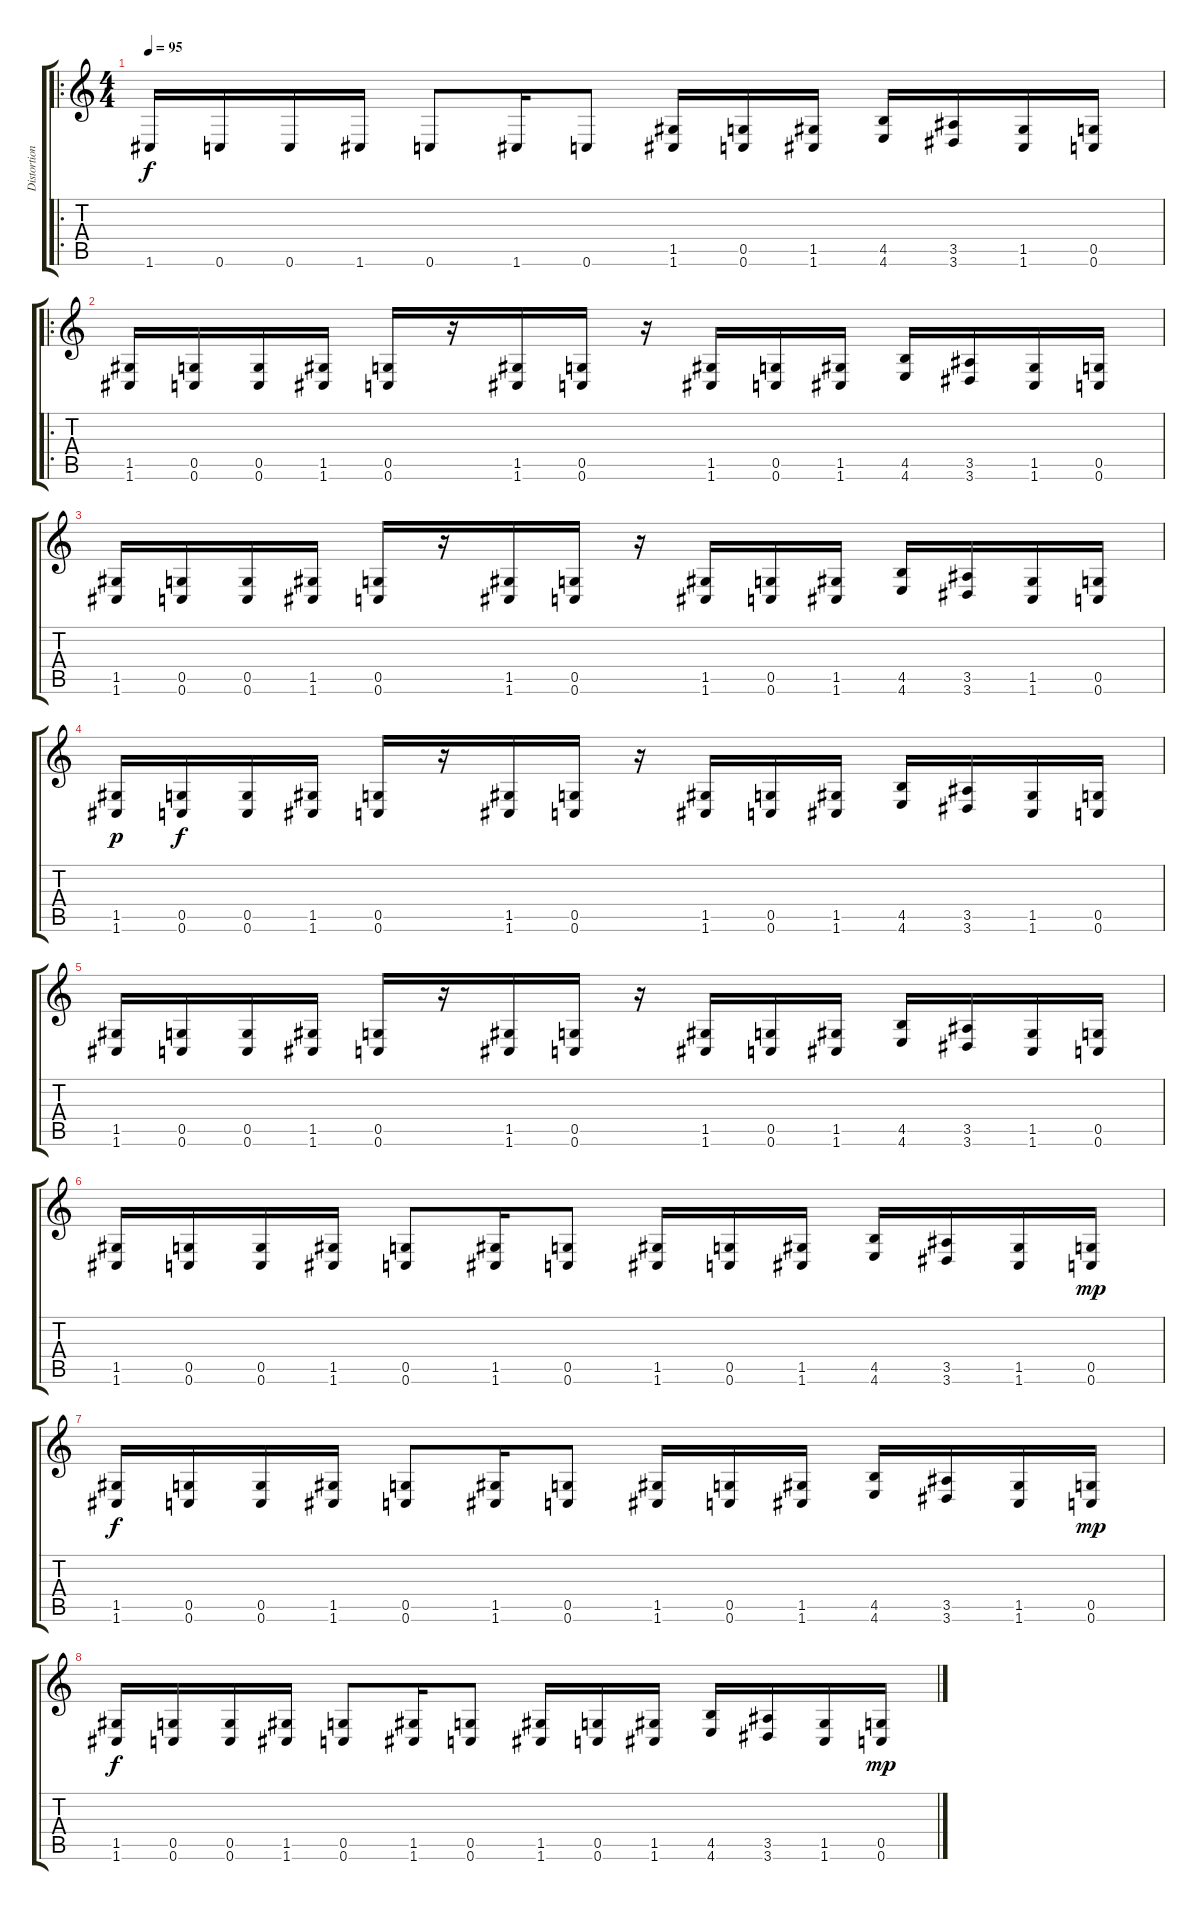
\track ("Distortion Guitar" "Distortion") {instrument distortionguitar}
\staff {score tabs}
\tuning (D4 A3 F3 C3 G2 C2) {hide}
\ro
\ts (4 4)
\tempo 95
\clef g2
\ks c
1.6.16{dy f} 0.6.16 0.6.16 1.6.16 0.6.8 1.6.16 0.6.8 (1.5 1.6).16 (0.5 0.6).16 (1.5 1.6).16 (4.5 4.6).16 (3.5 3.6).16 (1.5 1.6).16 (0.5 0.6).16 |
\ro
(1.5 1.6).16 (0.5 0.6).16 (0.5 0.6).16 (1.5 1.6).16 (0.5 0.6).16 r.16 (1.5 1.6).16 (0.5 0.6).16 r.16 (1.5 1.6).16 (0.5 0.6).16 (1.5 1.6).16 (4.5 4.6).16 (3.5 3.6).16 (1.5 1.6).16 (0.5 0.6).16 |
(1.5 1.6).16 (0.5 0.6).16 (0.5 0.6).16 (1.5 1.6).16 (0.5 0.6).16 r.16 (1.5 1.6).16 (0.5 0.6).16 r.16 (1.5 1.6).16 (0.5 0.6).16 (1.5 1.6).16 (4.5 4.6).16 (3.5 3.6).16 (1.5 1.6).16 (0.5 0.6).16 |
(1.5 1.6).16{dy p} (0.5 0.6).16{dy f} (0.5 0.6).16 (1.5 1.6).16 (0.5 0.6).16 r.16 (1.5 1.6).16 (0.5 0.6).16 r.16 (1.5 1.6).16 (0.5 0.6).16 (1.5 1.6).16 (4.5 4.6).16 (3.5 3.6).16 (1.5 1.6).16 (0.5 0.6).16 |
(1.5 1.6).16 (0.5 0.6).16 (0.5 0.6).16 (1.5 1.6).16 (0.5 0.6).16 r.16 (1.5 1.6).16 (0.5 0.6).16 r.16 (1.5 1.6).16 (0.5 0.6).16 (1.5 1.6).16 (4.5 4.6).16 (3.5 3.6).16 (1.5 1.6).16 (0.5 0.6).16 |
(1.5 1.6).16 (0.5 0.6).16 (0.5 0.6).16 (1.5 1.6).16 (0.5 0.6).8 (1.5 1.6).16 (0.5 0.6).8 (1.5 1.6).16 (0.5 0.6).16 (1.5 1.6).16 (4.5 4.6).16 (3.5 3.6).16 (1.5 1.6).16 (0.5 0.6).16{dy mp} |
(1.5 1.6).16{dy f} (0.5 0.6).16 (0.5 0.6).16 (1.5 1.6).16 (0.5 0.6).8 (1.5 1.6).16 (0.5 0.6).8 (1.5 1.6).16 (0.5 0.6).16 (1.5 1.6).16 (4.5 4.6).16 (3.5 3.6).16 (1.5 1.6).16 (0.5 0.6).16{dy mp} |
(1.5 1.6).16{dy f} (0.5 0.6).16 (0.5 0.6).16 (1.5 1.6).16 (0.5 0.6).8 (1.5 1.6).16 (0.5 0.6).8 (1.5 1.6).16 (0.5 0.6).16 (1.5 1.6).16 (4.5 4.6).16 (3.5 3.6).16 (1.5 1.6).16 (0.5 0.6).16{dy mp}
